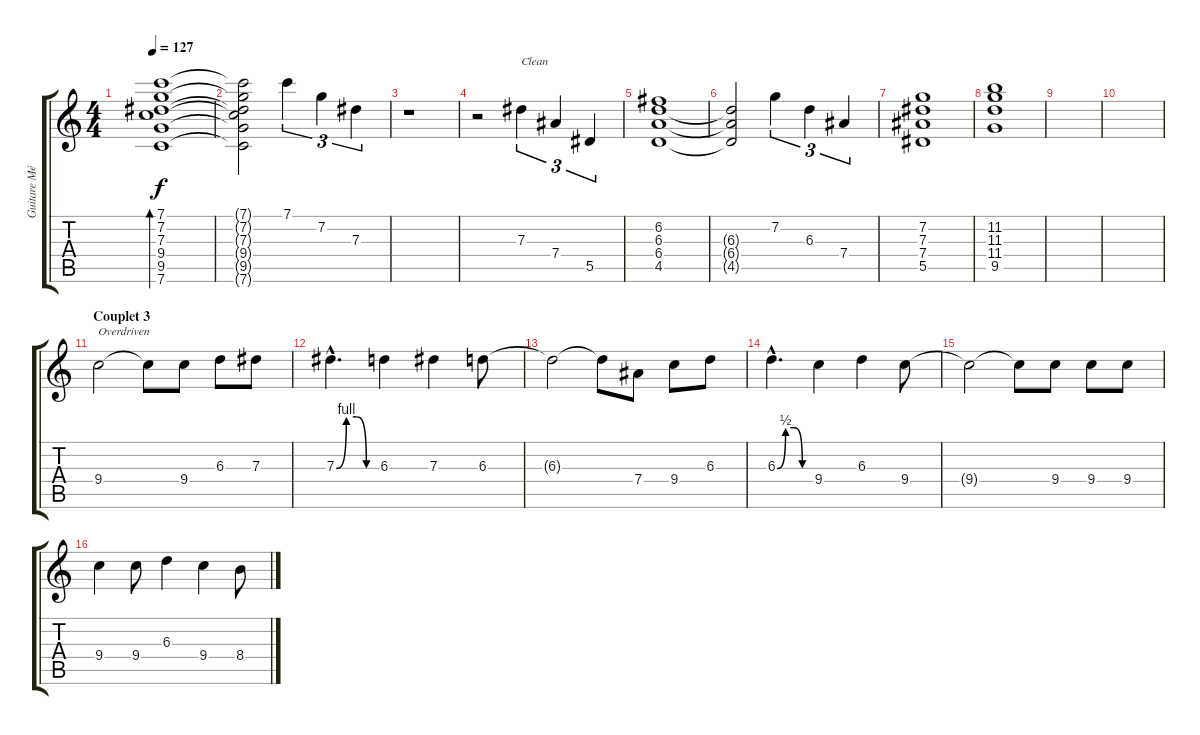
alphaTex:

\track ("Guitare Mélodique" "Guitare Mé") {instrument overdrivenguitar}
\staff {score tabs}
\tuning (F4 C4 Ab3 Eb3 Bb2 F2) {hide}
\ts (4 4)
\tempo 127
\clef g2
\ks c
(7.1 7.2 7.3 9.4 9.5 7.6).1{bd 60 dy f} |
(7.1{t} 7.2{t} 7.3{t} 9.4{t} 9.5{t} 7.6{t}).2 7.1.4{tu (3 2)} 7.2.4{tu (3 2)} 7.3.4{tu (3 2)} |
r.1 |
r.2 7.3.4{tu (3 2) txt "Clean" instrument electricguitarclean} 7.4.4{tu (3 2)} 5.5.4{tu (3 2)} |
(6.2 6.3 6.4 4.5).1 |
(6.3{t} 6.4{t} 4.5{t}).2 7.2.4{tu (3 2)} 6.3.4{tu (3 2)} 7.4.4{tu (3 2)} |
(7.2 7.3 7.4 5.5).1 |
(11.2 11.3 11.4 9.5).1 |
|
|
\section ("" "Couplet 3")
9.4.2{txt "Overdriven" instrument overdrivenguitar} 9.4{t}.8 9.4.8 6.3.8 7.3.8 |
7.3{be (custom 0 0 15 4 30 4 45 0 60 0) hac}.4{d} 6.3.4 7.3.4 6.3.8 |
6.3{t}.2 6.3{t}.8 7.4.8 9.4.8 6.3.8 |
6.3{be (custom 0 0 15 2 30 2 45 0 60 0) hac}.4{d} 9.4.4 6.3.4 9.4.8 |
9.4{t}.2 9.4{t}.8 9.4.8 9.4.8 9.4.8 |
9.4.4 9.4.8 6.3.4 9.4.4 8.4.8
